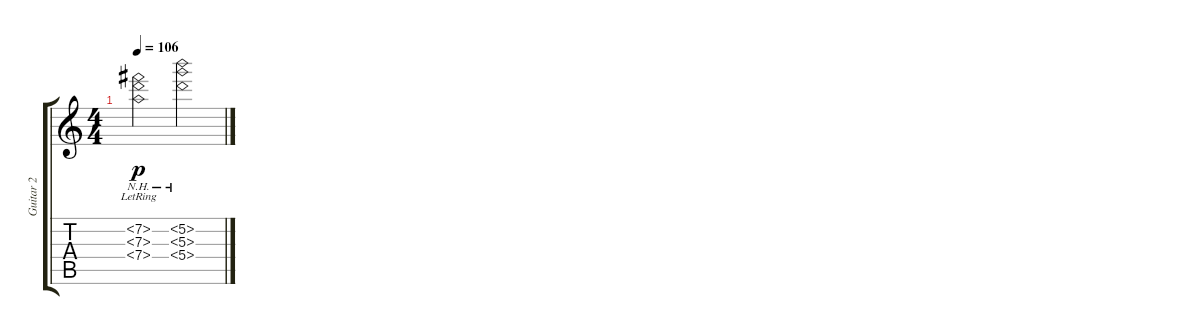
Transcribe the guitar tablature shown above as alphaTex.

\track ("Guitar 2" "Guitar 2") {instrument acousticguitarnylon}
\staff {score tabs}
\tuning (E4 B3 G3 D3 A2 E2) {hide}
\ts (4 4)
\tempo 106
\clef g2
\ks c
(7.2{nh lr} 7.3{nh} 7.4{nh}).2{dy p} (5.2{nh} 5.3{nh} 5.4{nh}).2
